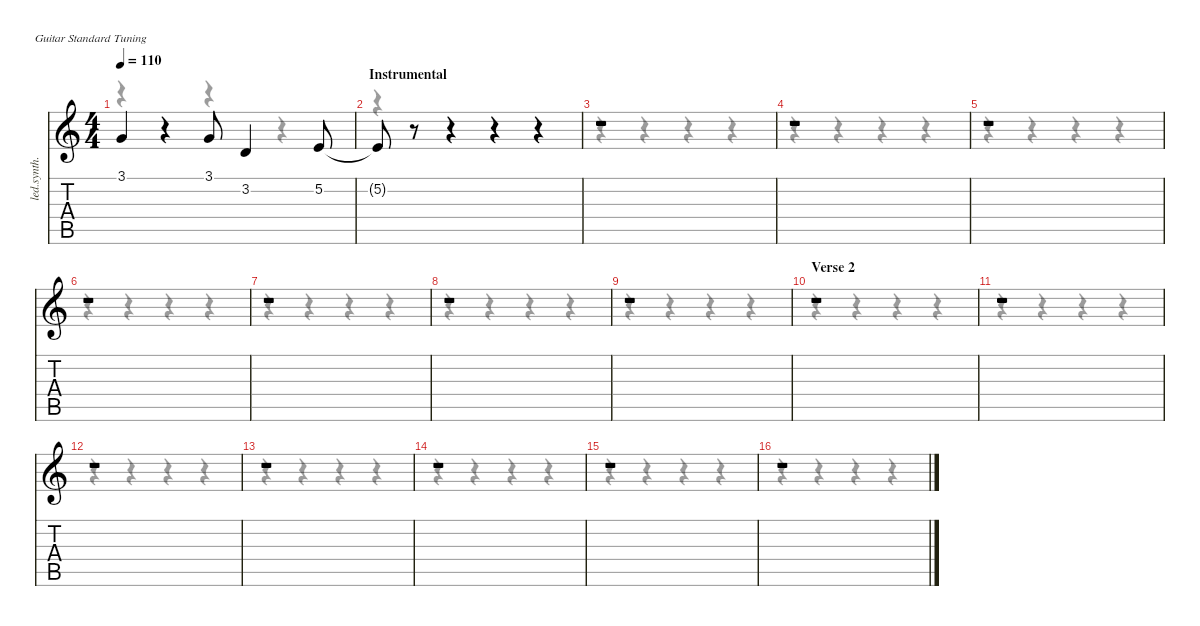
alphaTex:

\defaultSystemsLayout 4
\hideDynamics
\bracketExtendMode nobrackets
\otherSystemsTrackNameOrientation horizontal
\track ("Vocal" "led.synth.") {instrument lead6voice}
\staff {score tabs}
\tuning (E4 B3 G3 D3 A2 E2)
\voice
\ts (4 4)
\tempo 110
\clef g2
\ks c
3.1.4{dy f beam Up} r.4{beam Up} 3.1.8{beam Up} 3.2.4{beam Up} 5.2.8{beam Up} |
\section ("" "Instrumental")
5.2{t}.8{beam Up} r.8{beam Up} r.4{beam Up} r.4{beam Up} r.4{beam Up} |
r.1{beam Up} |
r.1{beam Up} |
r.1{beam Up} |
r.1{beam Up} |
r.1{beam Up} |
r.1{beam Up} |
r.1{beam Up} |
\section ("" "Verse 2")
r.1{beam Up} |
r.1{beam Up} |
r.1{beam Up} |
r.1{beam Up} |
r.1{beam Up} |
r.1{beam Up} |
r.1{beam Up}
\voice
\clef g2
\ottava regular
\simile none
\ks c
r.4{dy mf beam Down} r.4{beam Down} r.4{beam Down} r.4{beam Down} |
r.4{beam Down} r.4{beam Down} r.4{beam Down} r.4{beam Down} |
r.4{beam Down} r.4{beam Down} r.4{beam Down} r.4{beam Down} |
r.4{beam Down} r.4{beam Down} r.4{beam Down} r.4{beam Down} |
r.4{beam Down} r.4{beam Down} r.4{beam Down} r.4{beam Down} |
r.4{beam Down} r.4{beam Down} r.4{beam Down} r.4{beam Down} |
r.4{beam Down} r.4{beam Down} r.4{beam Down} r.4{beam Down} |
r.4{beam Down} r.4{beam Down} r.4{beam Down} r.4{beam Down} |
r.4{beam Down} r.4{beam Down} r.4{beam Down} r.4{beam Down} |
r.4{beam Down} r.4{beam Down} r.4{beam Down} r.4{beam Down} |
r.4{beam Down} r.4{beam Down} r.4{beam Down} r.4{beam Down} |
r.4{beam Down} r.4{beam Down} r.4{beam Down} r.4{beam Down} |
r.4{beam Down} r.4{beam Down} r.4{beam Down} r.4{beam Down} |
r.4{beam Down} r.4{beam Down} r.4{beam Down} r.4{beam Down} |
r.4{beam Down} r.4{beam Down} r.4{beam Down} r.4{beam Down} |
r.4{beam Down} r.4{beam Down} r.4{beam Down} r.4{beam Down}
